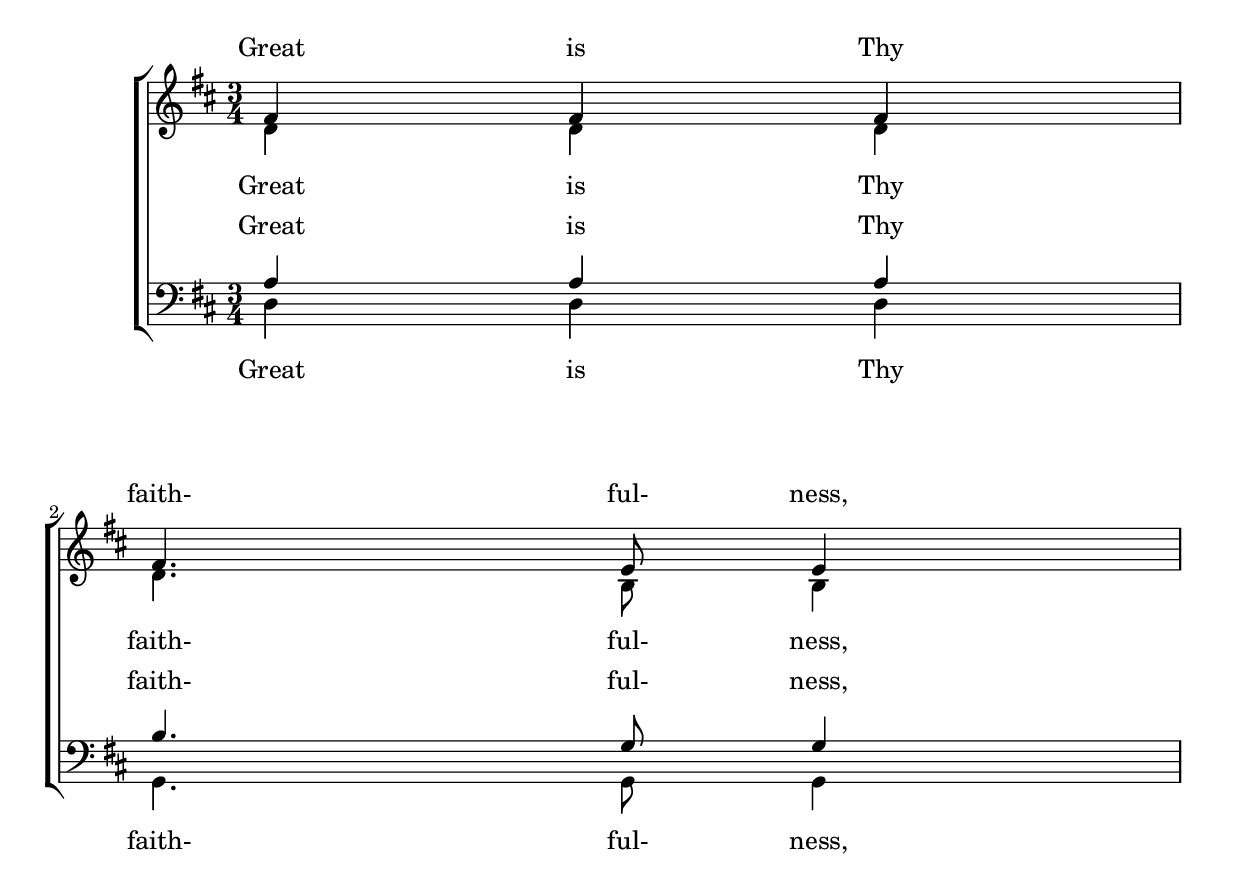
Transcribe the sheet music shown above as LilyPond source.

%% DO NOT EDIT this file manually; it is automatically
%% generated from LSR http://lsr.dsi.unimi.it
%% Make any changes in LSR itself, or in Documentation/snippets/new/ ,
%% and then run scripts/auxiliar/makelsr.py
%%
%% This file is in the public domain.
\version "2.14.2"

\header {
%% Translation of GIT committish: ea0b270e14781707ab52683acddf9302bbe337f3
  texidoces = "
El motor de espaciado vertical cambió en la versión 2.14.  Esto puede
hacer que se altere el espaciado de la letra de las canciones.  Es
posible fijar propiedades para los contextos @code{Lyric} y
@code{Staff} de forma que el motor de espaciado se comporte como lo
hacía en la versión 2.12.

"

  doctitlees = "Conseguir el espaciado de la letra de la versión 2.12
  en versiones más recientes"


%% Translation of GIT committish: 0f93dd92ffa0319328e58148458d22c5448b3d58
  texidocfr = "
La version 2.14 a donné naissance à un nouveau moteur pour l'espacement
vertical des paroles.  Celles-ci peuvent donc se retrouver positionnées
différemment.  Le moteur adoptera les usages de la version 2.12 une fois
que vous aurez réglé certaines propriétés des contextes @code{Lyric} et
@code{Staff}.

"
  doctitlefr = "Espacement des paroles selon les pratiques de la version 2.12"


  lsrtags = "vocal-music"

  texidoc = "
The vertical spacing engine changed for version 2.14.  This can cause
lyrics to be spaced differently.  It is possible to set properties for
@code{Lyric} and @code{Staff} contexts to get the spacing engine to
behave as it did in version 2.12.

"
  doctitle = "Obtaining 2.12 lyrics spacing in newer versions"
} % begin verbatim

global = {
  \key d \major
  \time 3/4
}

sopMusic = \relative c' {
  % VERSE ONE
  fis4 fis fis | \break
  fis4. e8 e4
}

altoMusic = \relative c' {
  % VERSE ONE
  d4 d d |
  d4. b8 b4 |
}

tenorMusic = \relative c' {
  a4 a a |
  b4. g8 g4 |
}

bassMusic = \relative c {
  d4 d d |
  g,4. g8 g4 |
}

words = \lyricmode {
  Great is Thy faith- ful- ness,
}

\score {
  \new ChoirStaff <<
    \new Lyrics = sopranos
    \new Staff = women <<
      \new Voice = "sopranos" {
        \voiceOne
        \global \sopMusic
      }
      \new Voice = "altos" {
        \voiceTwo
        \global \altoMusic
      }
    >>
    \new Lyrics = "altos"
    \new Lyrics = "tenors"
    \new Staff = men <<
      \clef bass
      \new Voice = "tenors" {
        \voiceOne
        \global \tenorMusic
      }
      \new Voice = "basses" {
        \voiceTwo  \global \bassMusic
      }
    >>
    \new Lyrics = basses
    \context Lyrics = sopranos \lyricsto sopranos \words
    \context Lyrics = altos \lyricsto altos \words
    \context Lyrics = tenors \lyricsto tenors \words
    \context Lyrics = basses \lyricsto basses \words
  >>
  \layout {
    \context {
      \Lyrics
      \override VerticalAxisGroup #'staff-affinity = ##f
      \override VerticalAxisGroup #'staff-staff-spacing =
        #'((basic-distance . 0)
	   (minimum-distance . 2)
	   (padding . 2))
    }
    \context {
      \Staff
      \override VerticalAxisGroup #'staff-staff-spacing =
        #'((basic-distance . 0)
	   (minimum-distance . 2)
	   (padding . 2))
    }
  }
}
